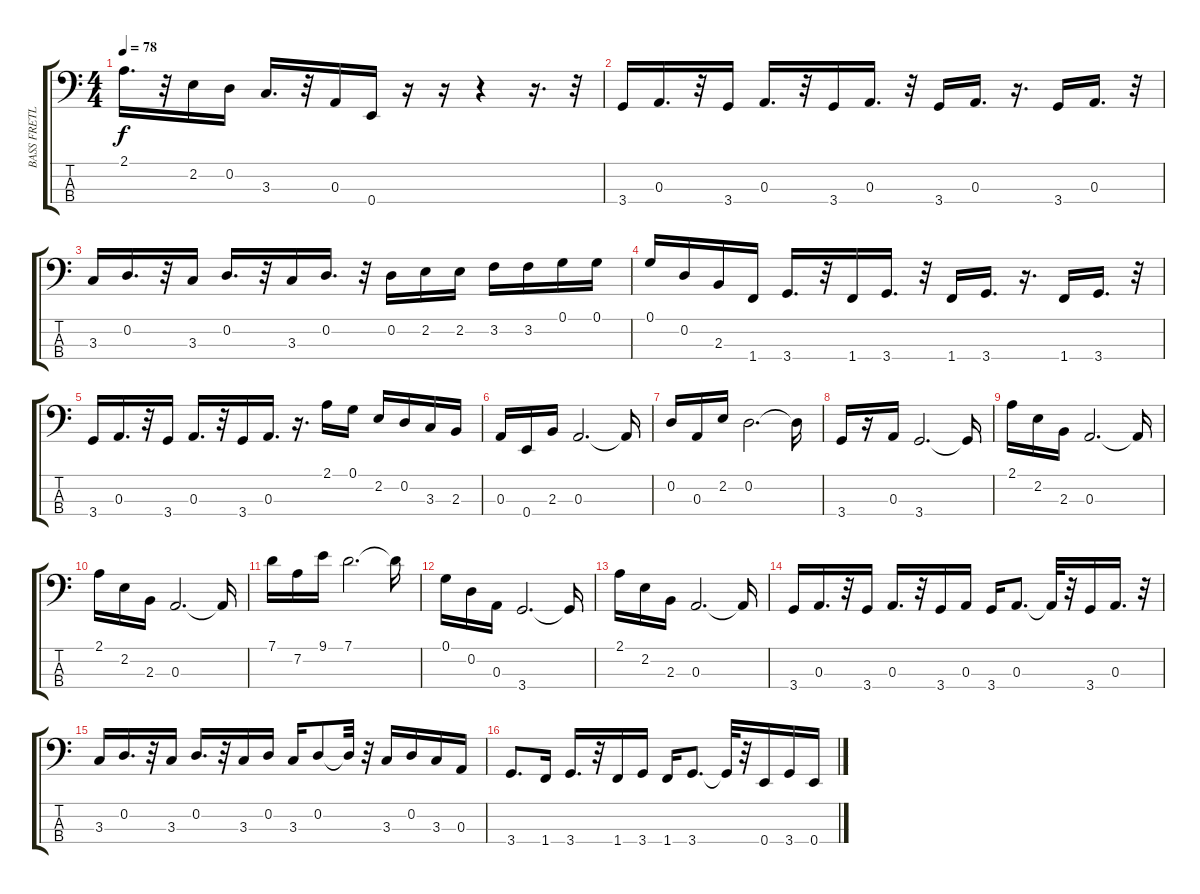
\track ("BASS FRETLESS " "BASS FRETL") {instrument fretlessbass}
\staff {score tabs}
\tuning (G2 D2 A1 E1) {hide}
\ts (4 4)
\tempo 78
\clef f4
\ks c
2.1.16{d dy f} r.32 2.2.16 0.2.16 3.3.16{d} r.32 0.3.16 0.4.16 r.16 r.16 r.4 r.16{d} r.32 |
3.4.16 0.3.16{d} r.32 3.4.16 0.3.16{d} r.32 3.4.16 0.3.16{d} r.32 3.4.16 0.3.16{d} r.16{d} 3.4.16 0.3.16{d} r.32 |
3.3.16 0.2.16{d} r.32 3.3.16 0.2.16{d} r.32 3.3.16 0.2.16{d} r.32 0.2.16 2.2.16 2.2.16 3.2.16 3.2.16 0.1.16 0.1.16 |
0.1.16 0.2.16 2.3.16 1.4.16 3.4.16{d} r.32 1.4.16 3.4.16{d} r.32 1.4.16 3.4.16{d} r.16{d} 1.4.16 3.4.16{d} r.32 |
3.4.16 0.3.16{d} r.32 3.4.16 0.3.16{d} r.32 3.4.16 0.3.16{d} r.16{d} 2.1.16 0.1.16 2.2.16 0.2.16 3.3.16 2.3.16 |
0.3.16 0.4.16 2.3.16 0.3.2{d} 0.3{t}.16 |
0.2.16 0.3.16 2.2.16 0.2.2{d} 0.2{t}.16 |
3.4.16 r.16 0.3.16 3.4.2{d} 3.4{t}.16 |
2.1.16 2.2.16 2.3.16 0.3.2{d} 0.3{t}.16 |
2.1.16 2.2.16 2.3.16 0.3.2{d} 0.3{t}.16 |
7.1.16 7.2.16 9.1.16 7.1.2{d} 7.1{t}.16 |
0.1.16 0.2.16 0.3.16 3.4.2{d} 3.4{t}.16 |
2.1.16 2.2.16 2.3.16 0.3.2{d} 0.3{t}.16 |
3.4.16 0.3.16{d} r.32 3.4.16 0.3.16{d} r.32 3.4.16 0.3.16 3.4.16 0.3.8{d} 0.3{t}.32 r.32 3.4.16 0.3.16{d} r.32 |
3.3.16 0.2.16{d} r.32 3.3.16 0.2.16{d} r.32 3.3.16 0.2.16 3.3.16 0.2.8 0.2{t}.32 r.32 3.3.16 0.2.16 3.3.16 0.3.16 |
3.4.8{d} 1.4.16 3.4.16{d} r.32 1.4.16 3.4.16 1.4.16 3.4.8{d} 3.4{t}.32 r.32 0.4.16 3.4.16 0.4.16
